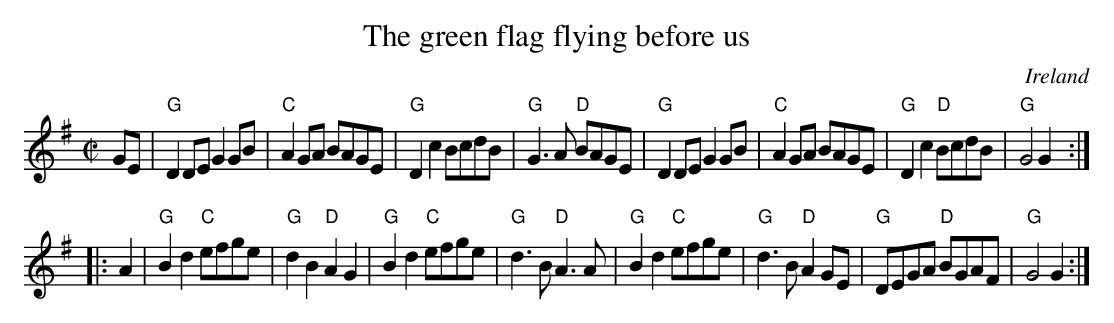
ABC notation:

X:1
T:The green flag flying before us
O:Ireland
M:C|
L:1/8
K:G
GE|\
"G"D2DE G2GB|"C"A2GA BAGE|"G"D2c2 BcdB|"G"G3A "D"BAGE|\
"G"D2DE G2GB|\
"C"A2GA BAGE|"G"D2c2 "D"BcdB|"G"G4 G2:|
|:A2|\
"G"B2d2 "C"efge|"G"d2B2 "D"A2G2|"G"B2d2 "C"efge|\
"G"d3B "D"A3A|\
"G"B2d2 "C"efge|"G"d3B "D"A2GE|"G"DEGA "D"BGAF|"G"G4 G2:|
